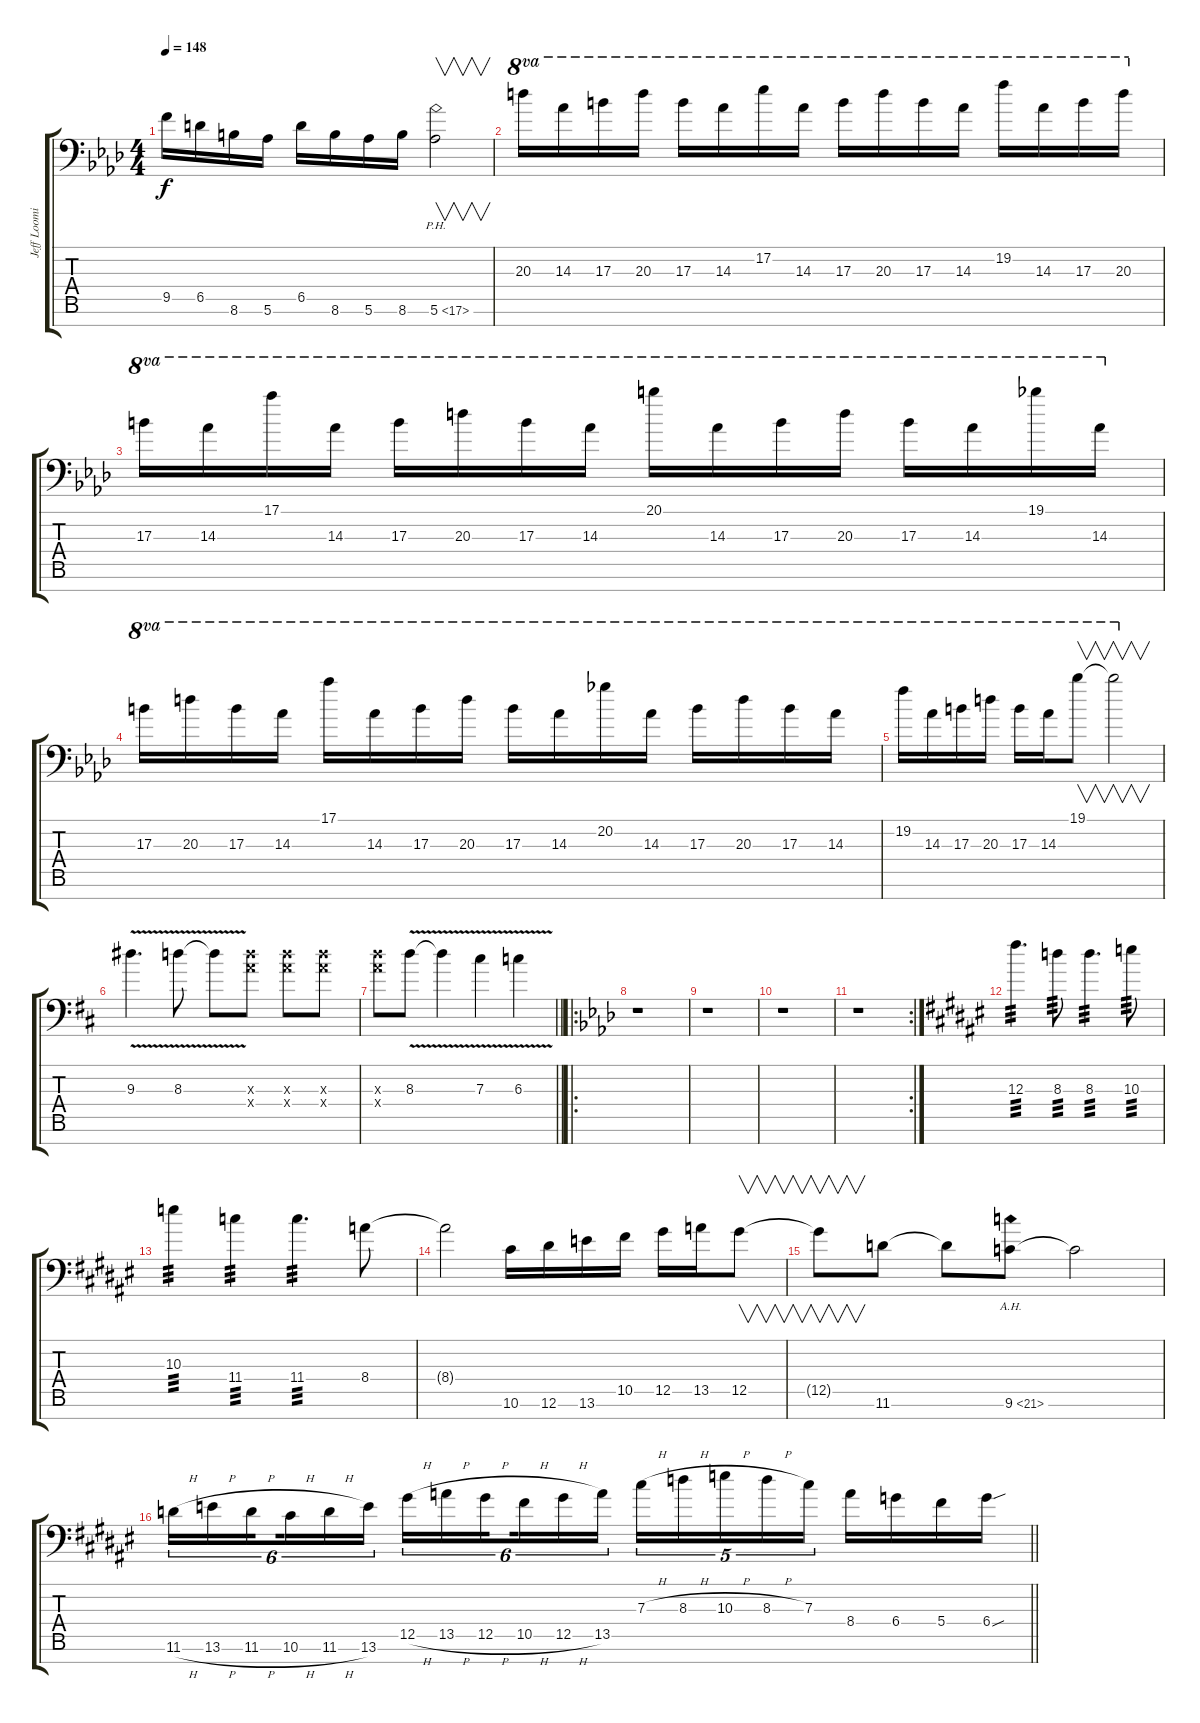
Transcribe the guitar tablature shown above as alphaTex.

\track ("Jeff Loomis" "Jeff Loomi") {instrument distortionguitar}
\staff {score tabs}
\tuning (Eb4 Bb3 Gb3 Db3 Ab2 Eb2 Bb1) {hide}
\ts (4 4)
\tempo 148
\clef f4
\ks ab
9.5.16{dy f} 6.5.16 8.6.16 5.6.16 6.5.16 8.6.16 5.6.16 8.6.16 5.6{ph 12}.2{v} |
20.3.16{ot 8va} 14.3.16{ot 8va} 17.3.16{ot 8va} 20.3.16{ot 8va} 17.3.16{ot 8va} 14.3.16{ot 8va} 17.2.16{ot 8va} 14.3.16{ot 8va} 17.3.16{ot 8va} 20.3.16{ot 8va} 17.3.16{ot 8va} 14.3.16{ot 8va} 19.2.16{ot 8va} 14.3.16{ot 8va} 17.3.16{ot 8va} 20.3.16{ot 8va} |
17.3.16{ot 8va} 14.3.16{ot 8va} 17.1.16{ot 8va} 14.3.16{ot 8va} 17.3.16{ot 8va} 20.3.16{ot 8va} 17.3.16{ot 8va} 14.3.16{ot 8va} 20.1.16{ot 8va} 14.3.16{ot 8va} 17.3.16{ot 8va} 20.3.16{ot 8va} 17.3.16{ot 8va} 14.3.16{ot 8va} 19.1.16{ot 8va} 14.3.16{ot 8va} |
17.3.16{ot 8va} 20.3.16{ot 8va} 17.3.16{ot 8va} 14.3.16{ot 8va} 17.1.16{ot 8va} 14.3.16{ot 8va} 17.3.16{ot 8va} 20.3.16{ot 8va} 17.3.16{ot 8va} 14.3.16{ot 8va} 20.2.16{ot 8va} 14.3.16{ot 8va} 17.3.16{ot 8va} 20.3.16{ot 8va} 17.3.16{ot 8va} 14.3.16{ot 8va} |
19.2.16{ot 8va} 14.3.16{ot 8va} 17.3.16{ot 8va} 20.3.16{ot 8va} 17.3.16{ot 8va} 14.3.16{ot 8va} 19.1.8{v ot 8va} 19.1{t}.2{v ot 8va} |
\ks d
9.3{v}.4{d} 8.3{v}.8 8.3{v t}.8 (8.3{x} 8.4{x}).8 (8.3{x} 8.4{x}).8 (8.3{x} 8.4{x}).8 |
\barLineRight lightlight
(8.3{x} 8.4{x}).8 8.3{v}.8 8.3{v t}.4 7.3{v}.4 6.3{v}.4 |
\ro
\ks ab
r.1 |
r.1 |
r.1 |
\rc 2
r.1 |
\ks f#
12.3.4{d tp 3} 8.3.8{tp 3} 8.3.4{d tp 3} 10.3.8{tp 3} |
10.3.4{tp 3} 11.4.4{tp 3} 11.4.4{d tp 3} 8.4.8 |
8.4{t}.2 10.6.16 12.6.16 13.6.16 10.5.16 12.5.16 13.5.16 12.5.8{v} |
12.5{t}.8{v} 11.6.8 11.6{t}.8 9.6{ah 12}.8 9.6{t}.2 |
\barLineRight lightlight
11.6{h}.16{tu (6 4)} 13.6{h}.16{tu (6 4)} 11.6{h}.16{tu (6 4) beam splitsecondary} 10.6{h}.16{tu (6 4)} 11.6{h}.16{tu (6 4)} 13.6.16{tu (6 4)} 12.5{h}.16{tu (6 4)} 13.5{h}.16{tu (6 4)} 12.5{h}.16{tu (6 4) beam splitsecondary} 10.5{h}.16{tu (6 4)} 12.5{h}.16{tu (6 4)} 13.5.16{tu (6 4)} 7.3{h}.16{tu (5 4)} 8.3{h}.16{tu (5 4)} 10.3{h}.16{tu (5 4)} 8.3{h}.16{tu (5 4)} 7.3.16{tu (5 4)} 8.4.16 6.4.16 5.4.16 6.4{sou}.16
